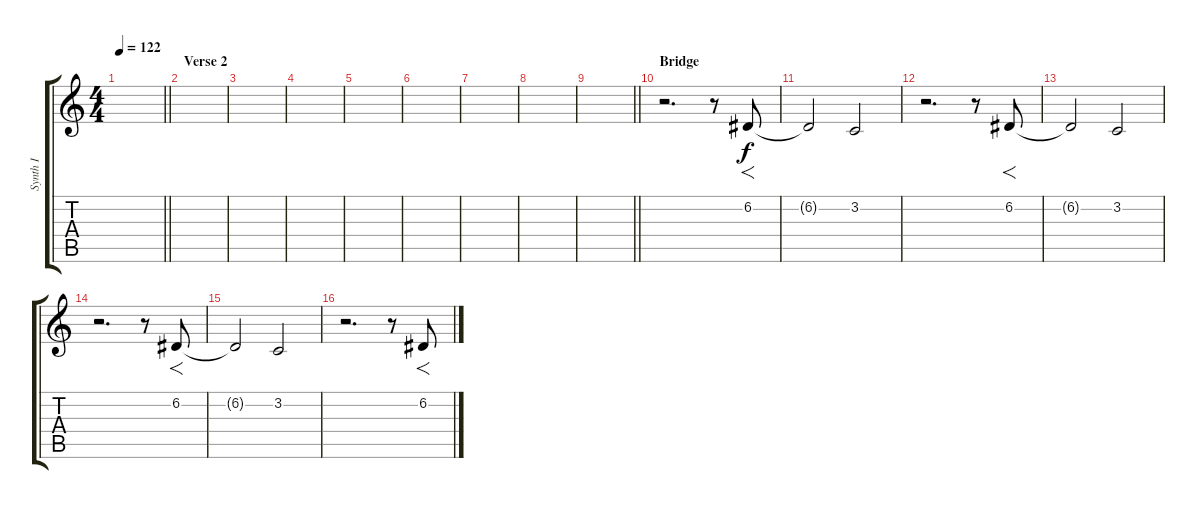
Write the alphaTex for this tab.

\track ("Synth I" "Synth I") {instrument stringensemble2}
\staff {score tabs}
\tuning (D4 A3 F3 C3 G2 D2) {hide}
\ts (4 4)
\tempo 122
\clef g2
\barLineRight lightlight
\ks c
|
\section ("" "Verse 2")
|
|
|
|
|
|
|
\barLineRight lightlight
|
\section ("" "Bridge")
r.2{d instrument choiraahs} r.8 6.2.8{f} |
6.2{t}.2 3.2.2 |
r.2{d} r.8 6.2.8{f} |
6.2{t}.2 3.2.2 |
r.2{d} r.8 6.2.8{f} |
6.2{t}.2 3.2.2 |
r.2{d} r.8 6.2.8{f}
